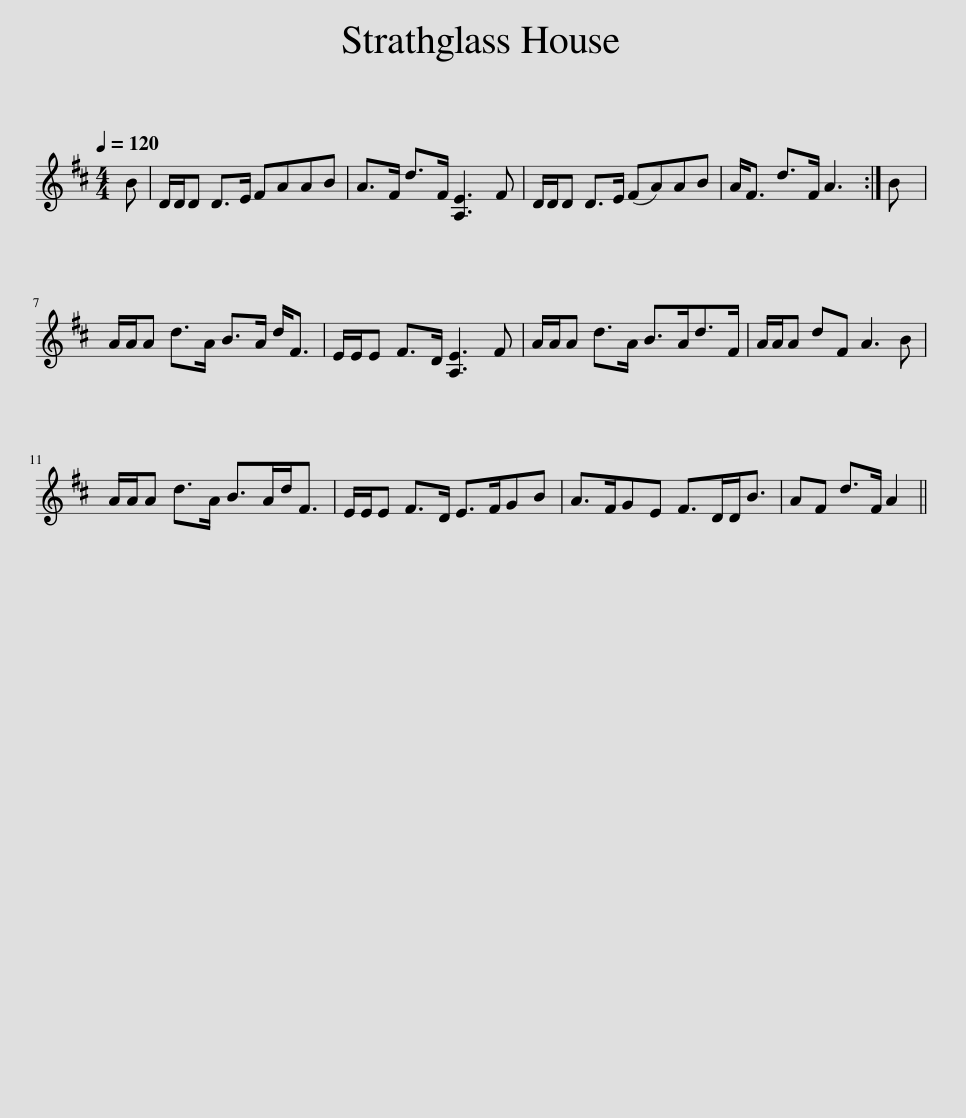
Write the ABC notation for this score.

X:1
L:1/8
Q:1/4=120
M:4/4
I:linebreak $
K:D
V:1 treble
V:1
 B | D/D/D D>E FAAB | A>F d>F [A,E]3 F | D/D/D D>E (FA)AB | A<F d>F A3 :| %5
 B |$ A/A/A d>A B>A d<F | E/E/E F>D [A,E]3 F | A/A/A d>A B>Ad>F | A/A/A dF A3 B |$ %10
 A/A/A d>A B>Ad<F | E/E/E F>D E>FGB | A>FGE F>DD<B | AF d>F A2 || %14
